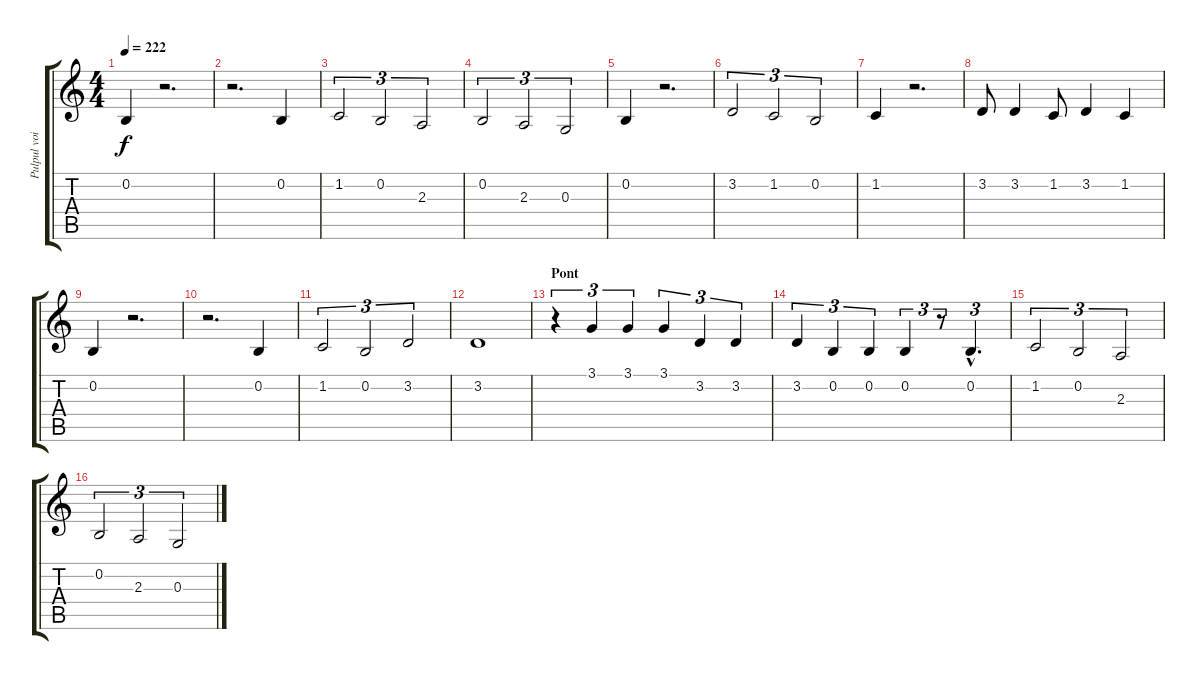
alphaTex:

\track ("Pulpul voix" "Pulpul voi") {instrument clarinet}
\staff {score tabs}
\tuning (E4 B3 G3 D3 A2 E2) {hide}
\ts (4 4)
\tempo 222
\clef g2
\ks c
0.2.4{dy f} r.2{d} |
r.2{d} 0.2.4 |
1.2.2{tu (3 2)} 0.2.2{tu (3 2)} 2.3.2{tu (3 2)} |
0.2.2{tu (3 2)} 2.3.2{tu (3 2)} 0.3.2{tu (3 2)} |
0.2.4 r.2{d} |
3.2.2{tu (3 2)} 1.2.2{tu (3 2)} 0.2.2{tu (3 2)} |
1.2.4 r.2{d} |
3.2.8 3.2.4 1.2.8 3.2.4 1.2.4 |
0.2.4 r.2{d} |
r.2{d} 0.2.4 |
1.2.2{tu (3 2)} 0.2.2{tu (3 2)} 3.2.2{tu (3 2)} |
3.2.1 |
\section ("" "Pont")
r.4{tu (3 2) instrument englishhorn} 3.1.4{tu (3 2)} 3.1.4{tu (3 2)} 3.1.4{tu (3 2)} 3.2.4{tu (3 2)} 3.2.4{tu (3 2)} |
3.2.4{tu (3 2)} 0.2.4{tu (3 2)} 0.2.4{tu (3 2)} 0.2.4{tu (3 2)} r.8{tu (3 2) instrument clarinet} 0.2{hac}.4{d tu (3 2)} |
1.2.2{tu (3 2)} 0.2.2{tu (3 2)} 2.3.2{tu (3 2)} |
0.2.2{tu (3 2)} 2.3.2{tu (3 2)} 0.3.2{tu (3 2)}
